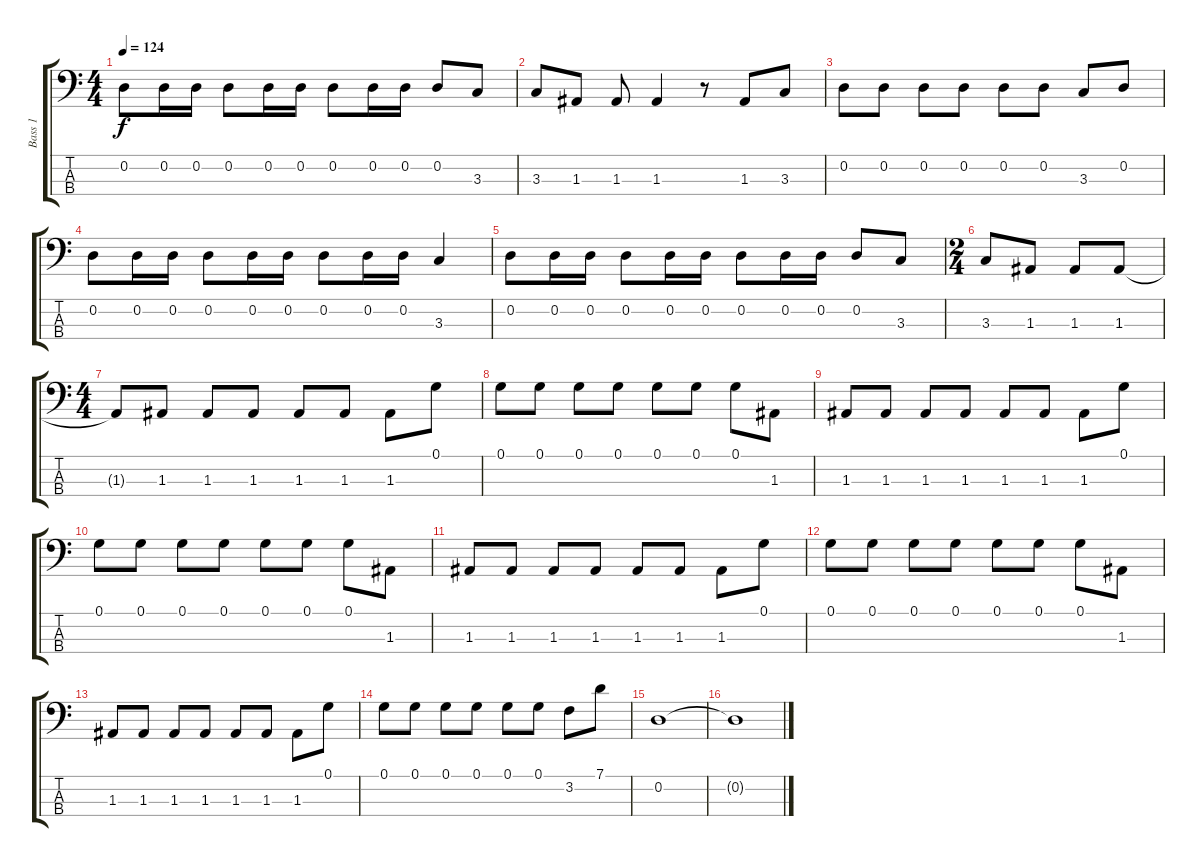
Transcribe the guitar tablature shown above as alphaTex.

\track ("Bass 1" "Bass 1") {instrument electricbasspick}
\staff {score tabs}
\tuning (G2 D2 A1 E1) {hide}
\ts (4 4)
\tempo 124
\clef f4
\ks c
0.2.8{dy f} 0.2.16 0.2.16 0.2.8 0.2.16 0.2.16 0.2.8 0.2.16 0.2.16 0.2.8 3.3.8 |
3.3.8 1.3.8 1.3.8 1.3.4 r.8 1.3.8 3.3.8 |
0.2.8 0.2.8 0.2.8 0.2.8 0.2.8 0.2.8 3.3.8 0.2.8 |
0.2.8 0.2.16 0.2.16 0.2.8 0.2.16 0.2.16 0.2.8 0.2.16 0.2.16 3.3.4 |
0.2.8 0.2.16 0.2.16 0.2.8 0.2.16 0.2.16 0.2.8 0.2.16 0.2.16 0.2.8 3.3.8 |
\ts (2 4)
3.3.8 1.3.8 1.3.8 1.3.8 |
\ts (4 4)
1.3{t}.8 1.3.8 1.3.8 1.3.8 1.3.8 1.3.8 1.3.8 0.1.8 |
0.1.8 0.1.8 0.1.8 0.1.8 0.1.8 0.1.8 0.1.8 1.3.8 |
1.3.8 1.3.8 1.3.8 1.3.8 1.3.8 1.3.8 1.3.8 0.1.8 |
0.1.8 0.1.8 0.1.8 0.1.8 0.1.8 0.1.8 0.1.8 1.3.8 |
1.3.8 1.3.8 1.3.8 1.3.8 1.3.8 1.3.8 1.3.8 0.1.8 |
0.1.8 0.1.8 0.1.8 0.1.8 0.1.8 0.1.8 0.1.8 1.3.8 |
1.3.8 1.3.8 1.3.8 1.3.8 1.3.8 1.3.8 1.3.8 0.1.8 |
0.1.8 0.1.8 0.1.8 0.1.8 0.1.8 0.1.8 3.2.8 7.1.8 |
0.2.1 |
0.2{t}.1
